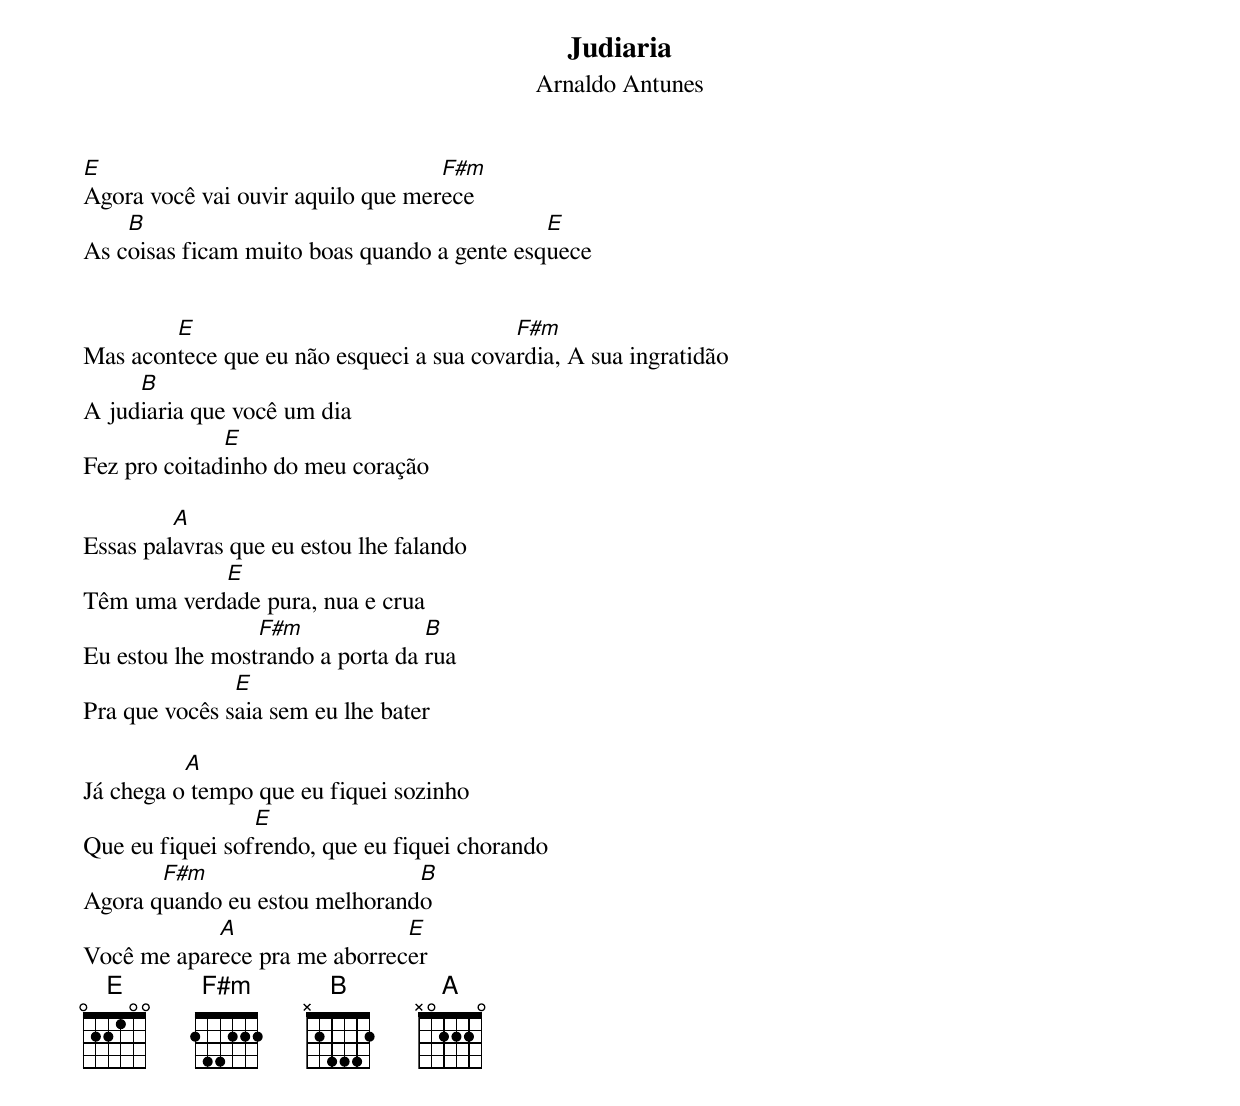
Judiaria
Arnaldo Antunes



E                                  F#m
Agora você vai ouvir aquilo que merece
    B                                        E
As coisas ficam muito boas quando a gente esquece


        E                                 F#m
Mas acontece que eu não esqueci a sua covardia, A sua ingratidão
     B
A judiaria que você um dia
              E
Fez pro coitadinho do meu coração

         A
Essas palavras que eu estou lhe falando
            E
Têm uma verdade pura, nua e crua
                 F#m              B
Eu estou lhe mostrando a porta da rua
               E
Pra que vocês saia sem eu lhe bater

          A
Já chega o tempo que eu fiquei sozinho
                 E
Que eu fiquei sofrendo, que eu fiquei chorando
       F#m                     B
Agora quando eu estou melhorando
            A                 E
Você me aparece pra me aborrecer
